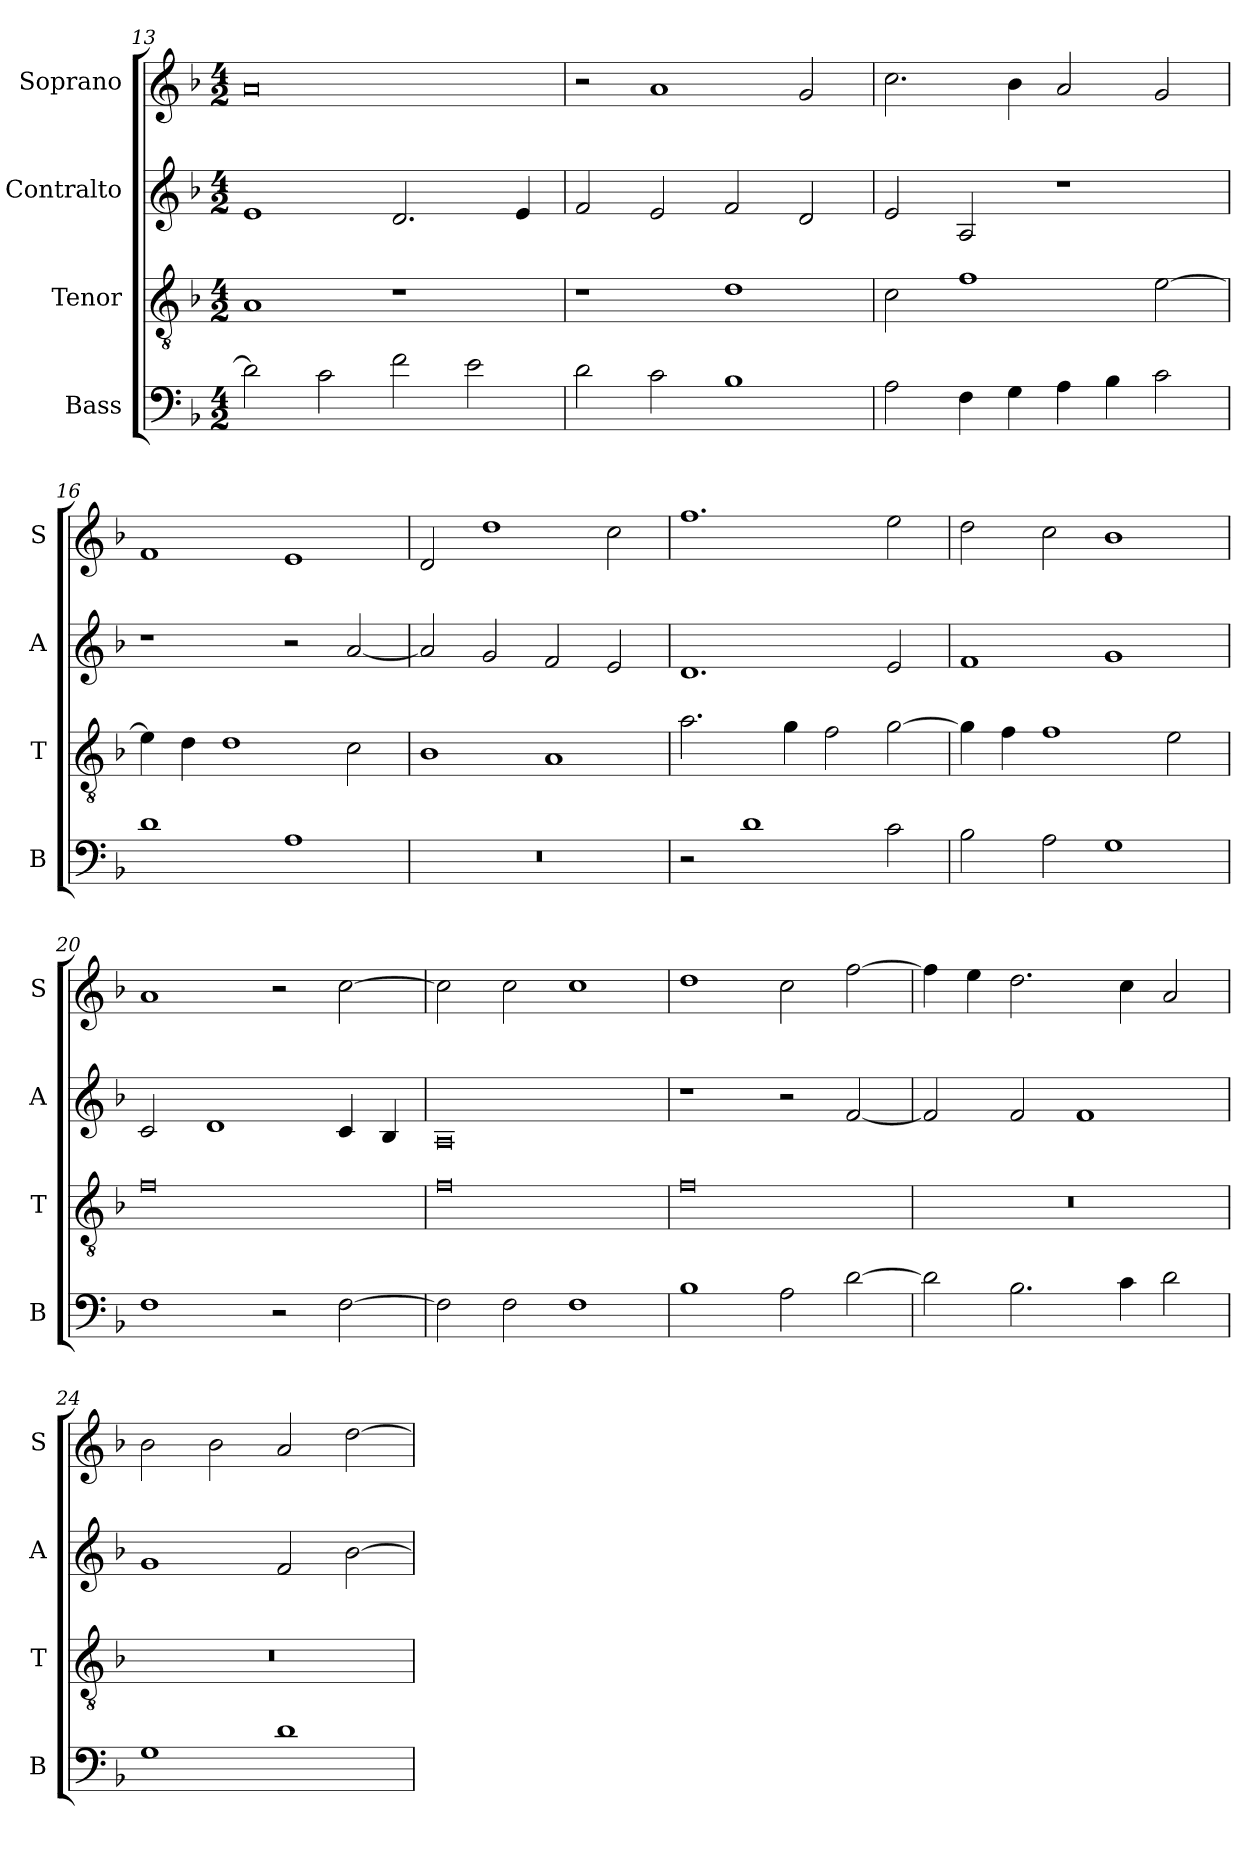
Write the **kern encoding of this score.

**kern	**kern	**kern	**kern
*part4	*part3	*part2	*part1
*staff4	*staff3	*staff2	*staff1
*I"Bass	*I"Tenor	*I"Contralto	*I"Soprano
*I'B	*I'T	*I'A	*I'S
*clefF4	*clefGv2	*clefG2	*clefG2
*k[b-]	*k[b-]	*k[b-]	*k[b-]
*D:aeo	*D:aeo	*D:aeo	*D:aeo
*M4/2	*M4/2	*M4/2	*M4/2
=13	=13	=13	=13
2d]	1A	1e	0a
2c	.	.	.
2f	1r	2.d	.
2e	.	.	.
.	.	4e	.
=14	=14	=14	=14
2d	1r	2f	2r
2c	.	2e	1a
1B-	1d	2f	.
.	.	2d	2g
=15	=15	=15	=15
2A	2c	2e	2.cc
4F	1f	2A	.
4G	.	.	4b-
4A	.	1r	2a
4B-	.	.	.
2c	[2e	.	2g
=16	=16	=16	=16
1d	4e]	1r	1f
.	4d	.	.
.	1d	.	.
1A	.	2r	1e
.	2c	[2a	.
=17	=17	=17	=17
0r	1B-	2a]	2d
.	.	2g	1dd
.	1A	2f	.
.	.	2e	2cc
=18	=18	=18	=18
2r	2.a	1.d	1.ff
1d	.	.	.
.	4g	.	.
.	2f	.	.
2c	[2g	2e	2ee
=19	=19	=19	=19
2B-	4g]	1f	2dd
.	4f	.	.
2A	1f	.	2cc
1G	.	1g	1b-
.	2e	.	.
=20	=20	=20	=20
1F	0f	2c	1a
.	.	1d	.
2r	.	.	2r
[2F	.	4c	[2cc
.	.	4B-	.
=21	=21	=21	=21
2F]	0f	0A	2cc]
2F	.	.	2cc
1F	.	.	1cc
=22	=22	=22	=22
1B-	0f	1r	1dd
2A	.	2r	2cc
[2d	.	[2f	[2ff
=23	=23	=23	=23
2d]	0r	2f]	4ff]
.	.	.	4ee
2.B-	.	2f	2.dd
.	.	1f	.
4c	.	.	4cc
2d	.	.	2a
=24	=24	=24	=24
1G	0r	1g	2b-
.	.	.	2b-
1d	.	2f	2a
.	.	[2b-	[2dd
=	=	=	=
*-	*-	*-	*-
